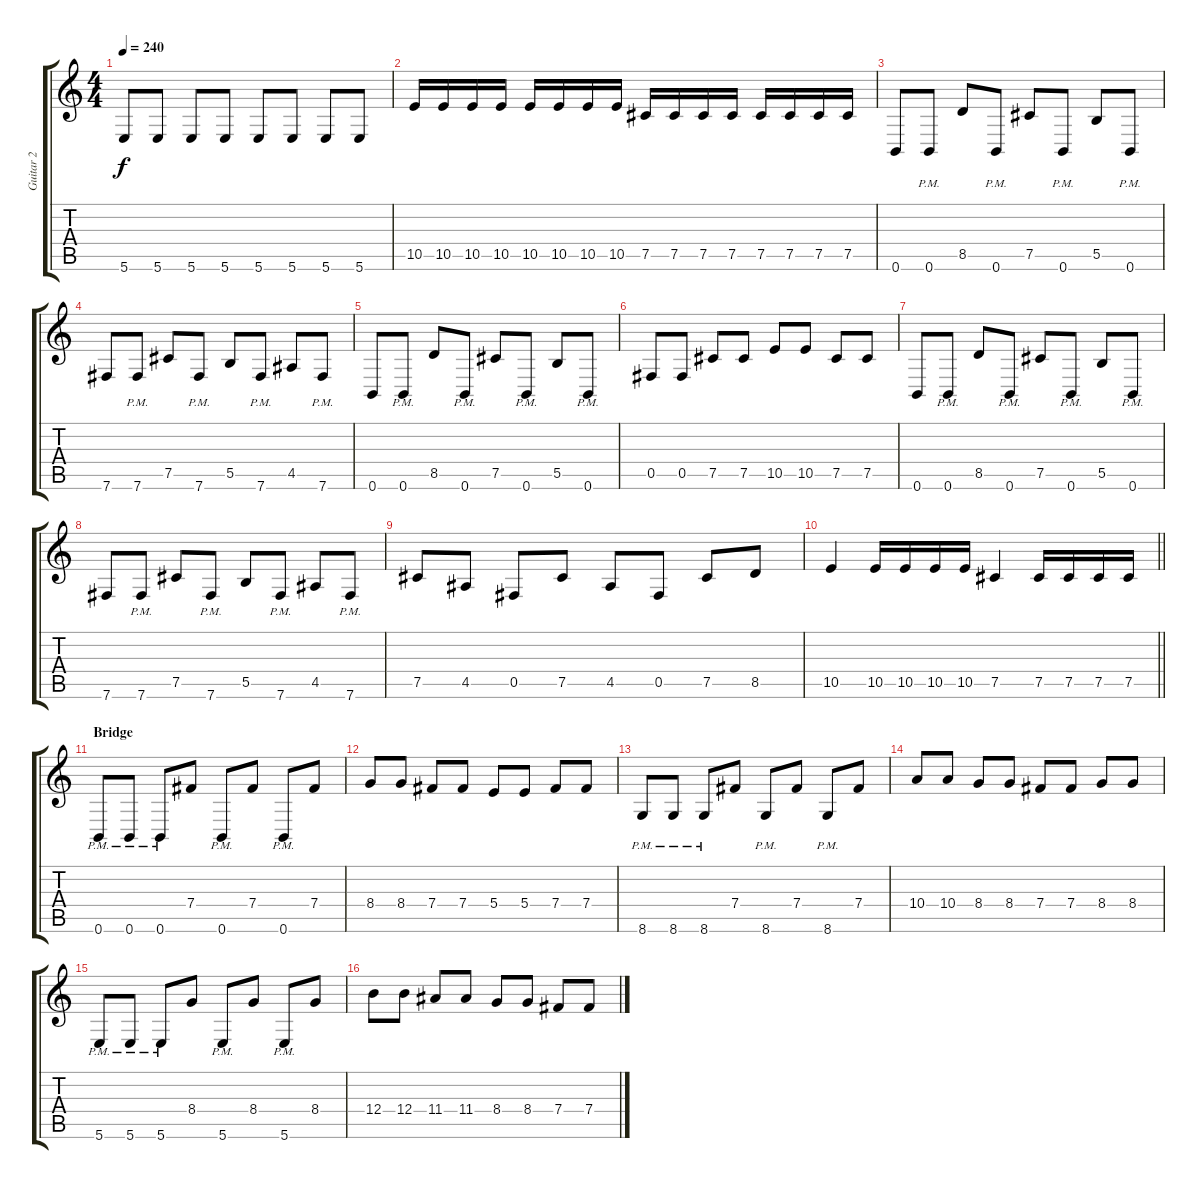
\track ("Guitar 2" "Guitar 2") {instrument distortionguitar}
\staff {score tabs}
\tuning (Db4 Ab3 E3 B2 Gb2 B1) {hide}
\ts (4 4)
\tempo 240
\clef g2
\ks c
5.6.8{dy f} 5.6.8 5.6.8 5.6.8 5.6.8 5.6.8 5.6.8 5.6.8 |
10.5.16 10.5.16 10.5.16 10.5.16 10.5.16 10.5.16 10.5.16 10.5.16 7.5.16 7.5.16 7.5.16 7.5.16 7.5.16 7.5.16 7.5.16 7.5.16 |
0.6.8 0.6{pm}.8 8.5.8 0.6{pm}.8 7.5.8 0.6{pm}.8 5.5.8 0.6{pm}.8 |
7.6.8 7.6{pm}.8 7.5.8 7.6{pm}.8 5.5.8 7.6{pm}.8 4.5.8 7.6{pm}.8 |
0.6.8 0.6{pm}.8 8.5.8 0.6{pm}.8 7.5.8 0.6{pm}.8 5.5.8 0.6{pm}.8 |
0.5.8 0.5.8 7.5.8 7.5.8 10.5.8 10.5.8 7.5.8 7.5.8 |
0.6.8 0.6{pm}.8 8.5.8 0.6{pm}.8 7.5.8 0.6{pm}.8 5.5.8 0.6{pm}.8 |
7.6.8 7.6{pm}.8 7.5.8 7.6{pm}.8 5.5.8 7.6{pm}.8 4.5.8 7.6{pm}.8 |
7.5.8 4.5.8 0.5.8 7.5.8 4.5.8 0.5.8 7.5.8 8.5.8 |
\barLineRight lightlight
10.5.4 10.5.16 10.5.16 10.5.16 10.5.16 7.5.4 7.5.16 7.5.16 7.5.16 7.5.16 |
\section ("" "Bridge")
0.6{pm}.8 0.6{pm}.8 0.6{pm}.8 7.4.8 0.6{pm}.8 7.4.8 0.6{pm}.8 7.4.8 |
8.4.8 8.4.8 7.4.8 7.4.8 5.4.8 5.4.8 7.4.8 7.4.8 |
8.6{pm}.8 8.6{pm}.8 8.6{pm}.8 7.4.8 8.6{pm}.8 7.4.8 8.6{pm}.8 7.4.8 |
10.4.8 10.4.8 8.4.8 8.4.8 7.4.8 7.4.8 8.4.8 8.4.8 |
5.6{pm}.8 5.6{pm}.8 5.6{pm}.8 8.4.8 5.6{pm}.8 8.4.8 5.6{pm}.8 8.4.8 |
12.4.8 12.4.8 11.4.8 11.4.8 8.4.8 8.4.8 7.4.8 7.4.8
